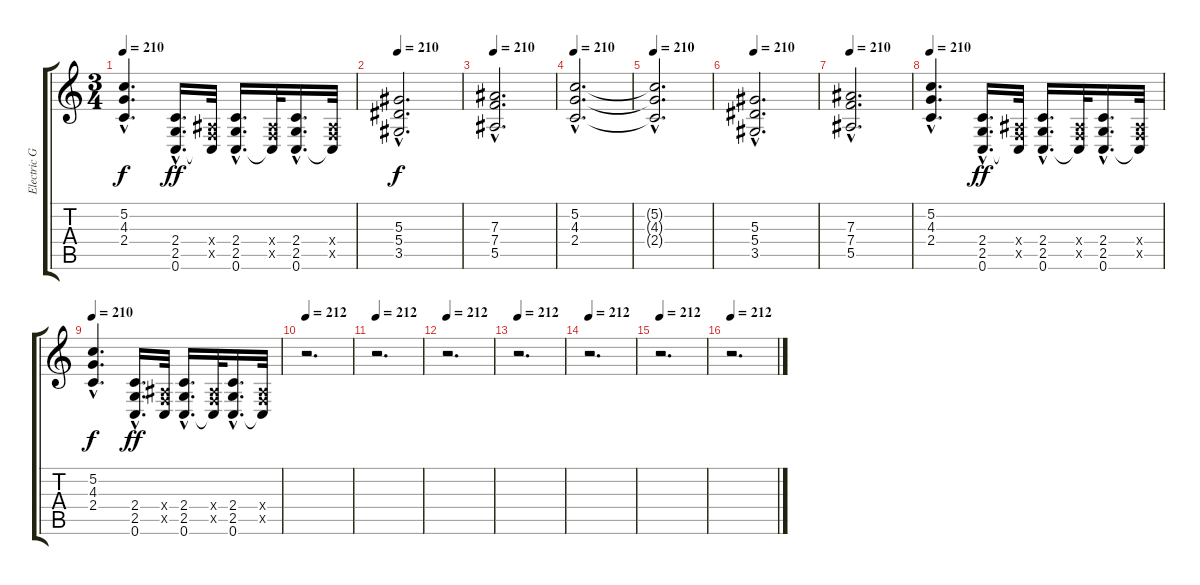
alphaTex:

\track ("Electric Guitar 4" "Electric G") {instrument distortionguitar}
\staff {score tabs}
\tuning (C4 G3 Eb3 Bb2 F2 C2) {hide}
\ts (3 4)
\tempo 210
\clef g2
\ks c
(5.2{hac} 4.3{hac} 2.4{hac}).4{d dy f} (2.4{hac} 2.5{hac} 0.6{hac}).16{d dy ff} (0.4{x} 0.5{x} 0.6{t}).32 (2.4{hac} 2.5{hac} 0.6{hac}).16{d} (0.4{x} 0.5{x} 0.6{t}).32 (2.4{hac} 2.5{hac} 0.6{hac}).16{d} (0.4{x} 0.5{x} 0.6{t}).32 |
\tempo 210
(5.3{hac} 5.4{hac} 3.5{hac}).2{d dy f} |
\tempo 210
(7.3{hac} 7.4{hac} 5.5{hac}).2{d} |
\tempo 210
(5.2{hac} 4.3{hac} 2.4{hac}).2{d} |
\tempo 210
(5.2{hac t} 4.3{hac t} 2.4{hac t}).2{d} |
\tempo 210
(5.3{hac} 5.4{hac} 3.5{hac}).2{d} |
\tempo 210
(7.3{hac} 7.4{hac} 5.5{hac}).2{d} |
\tempo 210
(5.2{hac} 4.3{hac} 2.4{hac}).4{d} (2.4{hac} 2.5{hac} 0.6{hac}).16{d dy ff} (0.4{x} 0.5{x} 0.6{t}).32 (2.4{hac} 2.5{hac} 0.6{hac}).16{d} (0.4{x} 0.5{x} 0.6{t}).32 (2.4{hac} 2.5{hac} 0.6{hac}).16{d} (0.4{x} 0.5{x} 0.6{t}).32 |
\tempo 210
(5.2{hac} 4.3{hac} 2.4{hac}).4{d dy f} (2.4{hac} 2.5{hac} 0.6{hac}).16{d dy ff} (0.4{x} 0.5{x} 0.6{t}).32 (2.4{hac} 2.5{hac} 0.6{hac}).16{d} (0.4{x} 0.5{x} 0.6{t}).32 (2.4{hac} 2.5{hac} 0.6{hac}).16{d} (0.4{x} 0.5{x} 0.6{t}).32 |
\tempo 212
r.2{d} |
\tempo 212
r.2{d} |
\tempo 212
r.2{d} |
\tempo 212
r.2{d} |
\tempo 212
r.2{d} |
\tempo 212
r.2{d} |
\tempo 212
r.2{d}
